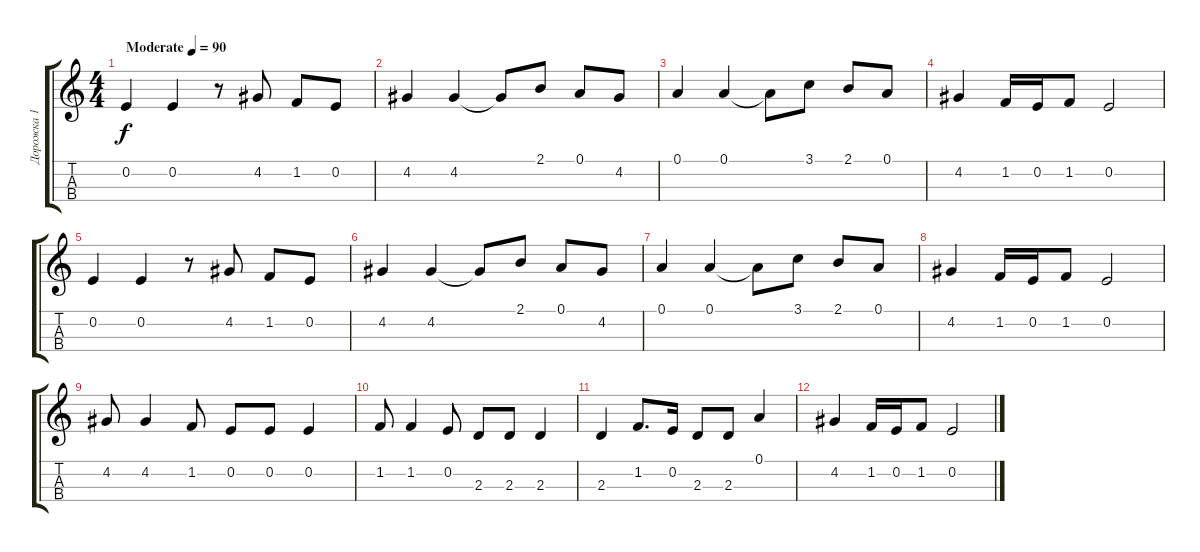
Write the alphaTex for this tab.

\track ("Дорожка 1" "Дорожка 1") {instrument acousticguitarsteel}
\staff {score tabs}
\tuning (A3 E3 C3 G2) {hide}
\ts (4 4)
\tempo (90 "Moderate")
\clef g2
\ks c
0.2.4{dy f instrument acousticguitarsteel} 0.2.4 r.8 4.2.8 1.2.8 0.2.8 |
4.2.4 4.2.4 4.2{t}.8 2.1.8 0.1.8 4.2.8 |
0.1.4 0.1.4 0.1{t}.8 3.1.8 2.1.8 0.1.8 |
4.2.4 1.2.16 0.2.16 1.2.8 0.2.2 |
0.2.4 0.2.4 r.8 4.2.8 1.2.8 0.2.8 |
4.2.4 4.2.4 4.2{t}.8 2.1.8 0.1.8 4.2.8 |
0.1.4 0.1.4 0.1{t}.8 3.1.8 2.1.8 0.1.8 |
4.2.4 1.2.16 0.2.16 1.2.8 0.2.2 |
4.2.8 4.2.4 1.2.8 0.2.8 0.2.8 0.2.4 |
1.2.8 1.2.4 0.2.8 2.3.8 2.3.8 2.3.4 |
2.3.4 1.2.8{d} 0.2.16 2.3.8 2.3.8 0.1.4 |
4.2.4 1.2.16 0.2.16 1.2.8 0.2.2
